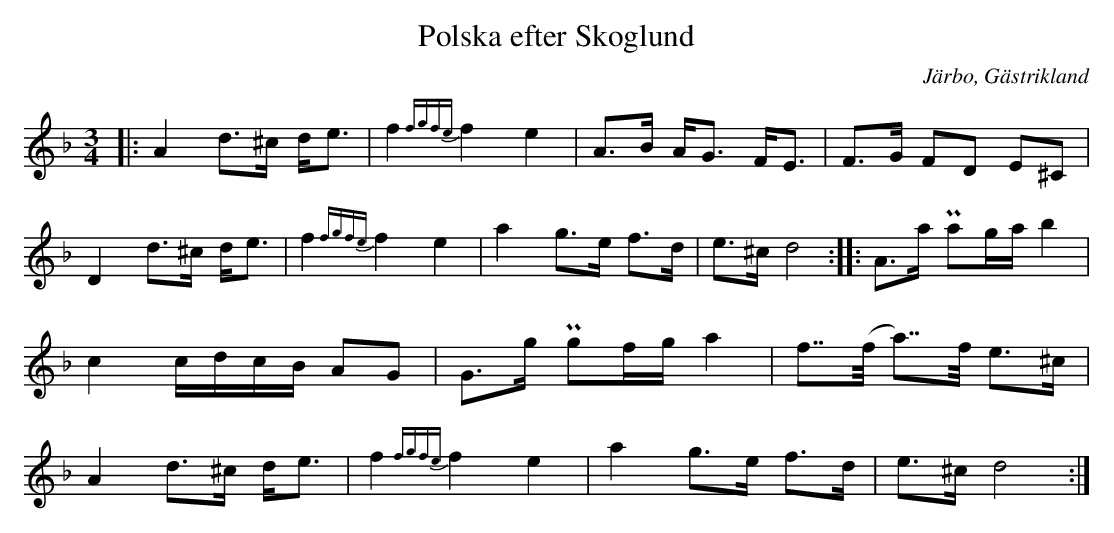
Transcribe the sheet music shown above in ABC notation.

X:1
T: Polska efter Skoglund
O:Järbo, Gästrikland
O:Skog, Hälsingland
M: 3/4
L: 1/16
K: Dm
|:A4 d2>^c2 d2<e2 |f4 {fgfe}f4 e4| A2>B2 A2<G2 F2<E2|F2>G2 F2D2 E2^C2|D4 d2>^c2 d2<e2 |f4 {fgfe}f4 e4|a4 g2>e2 f2>d2|e2>^c2 d8:||:A2>a2 Pa2ga b4|c4 cdcB A2G2|G2>g2 Pg2fg  a4|f2>>(f2 a2)>>f2 e2>^c2|A4 d2>^c2 d2<e2 |f4 {fgfe}f4 e4|a4 g2>e2 f2>d2|e2>^c2 d8:|
